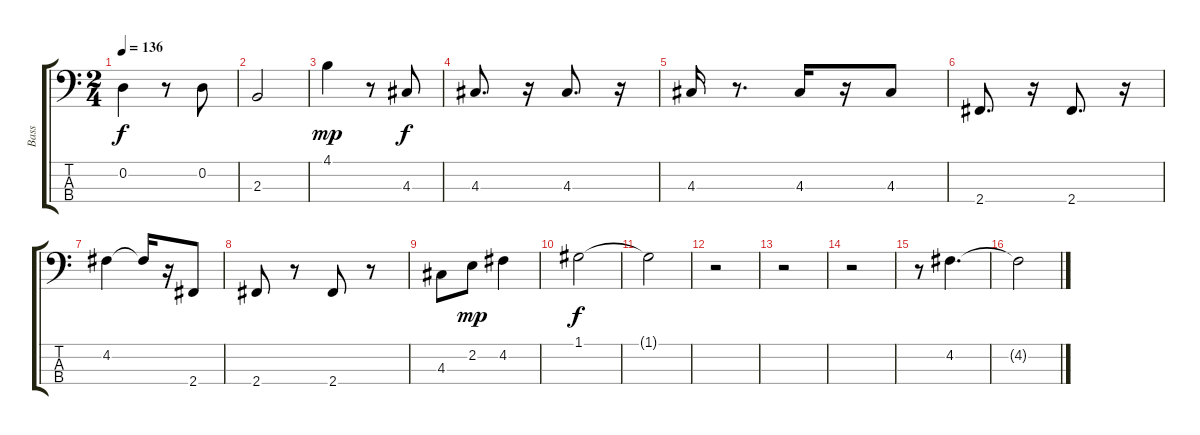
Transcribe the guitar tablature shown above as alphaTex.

\track ("Bass" "Bass") {instrument fretlessbass}
\staff {score tabs}
\tuning (G2 D2 A1 E1) {hide}
\ts (2 4)
\tempo 136
\clef f4
\ks c
0.2{t}.4{dy f} r.8 0.2.8 |
2.3.2 |
4.1.4{dy mp} r.8 4.3.8{dy f} |
4.3.8{d} r.16 4.3.8{d} r.16 |
4.3.16 r.8{d} 4.3.16 r.16 4.3.8 |
2.4.8{d} r.16 2.4.8{d} r.16 |
4.2.4 4.2{t}.16 r.16 2.4.8 |
2.4.8 r.8 2.4.8 r.8 |
4.3.8 2.2.8{dy mp} 4.2.4 |
1.1.2{dy f} |
1.1{t}.2 |
r.2 |
r.2 |
r.2 |
r.8 4.2.4{d} |
4.2{t}.2
